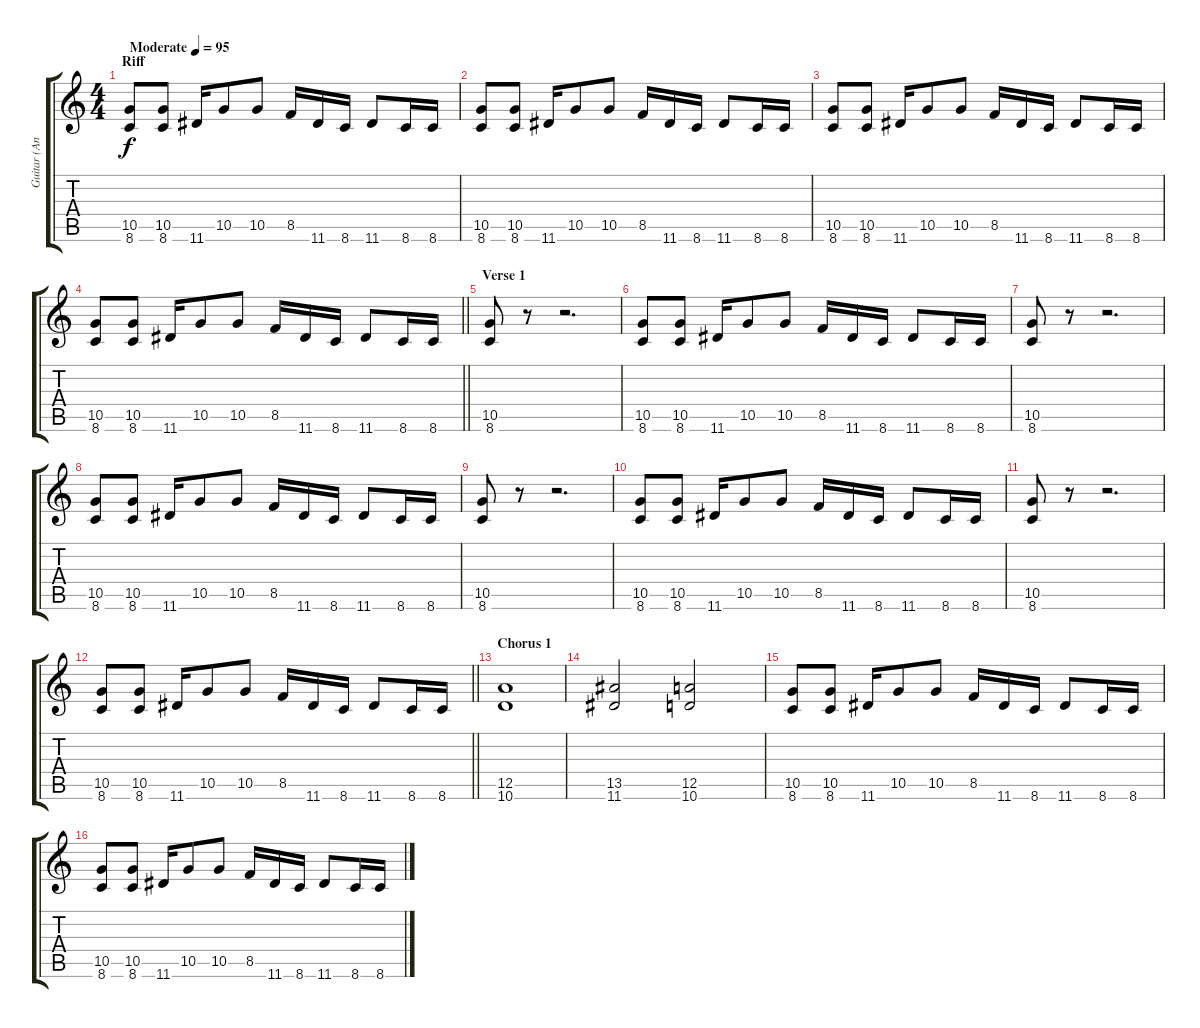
\track ("Guitar (Andrew Stockdale)" "Guitar (An") {instrument distortionguitar}
\staff {score tabs}
\tuning (E4 B3 G3 D3 A2 E2) {hide}
\ts (4 4)
\section ("" "Riff")
\tempo (95 "Moderate")
\clef g2
\ks c
(10.5 8.6).8{dy f instrument distortionguitar} (10.5 8.6).8 11.6.16 10.5.8 10.5.8 8.5.16 11.6.16 8.6.16 11.6.8 8.6.16 8.6.16 |
(10.5 8.6).8 (10.5 8.6).8 11.6.16 10.5.8 10.5.8 8.5.16 11.6.16 8.6.16 11.6.8 8.6.16 8.6.16 |
(10.5 8.6).8 (10.5 8.6).8 11.6.16 10.5.8 10.5.8 8.5.16 11.6.16 8.6.16 11.6.8 8.6.16 8.6.16 |
\barLineRight lightlight
(10.5 8.6).8 (10.5 8.6).8 11.6.16 10.5.8 10.5.8 8.5.16 11.6.16 8.6.16 11.6.8 8.6.16 8.6.16 |
\section ("" "Verse 1")
(10.5 8.6).8 r.8 r.2{d} |
(10.5 8.6).8 (10.5 8.6).8 11.6.16 10.5.8 10.5.8 8.5.16 11.6.16 8.6.16 11.6.8 8.6.16 8.6.16 |
(10.5 8.6).8 r.8 r.2{d} |
(10.5 8.6).8 (10.5 8.6).8 11.6.16 10.5.8 10.5.8 8.5.16 11.6.16 8.6.16 11.6.8 8.6.16 8.6.16 |
(10.5 8.6).8 r.8 r.2{d} |
(10.5 8.6).8 (10.5 8.6).8 11.6.16 10.5.8 10.5.8 8.5.16 11.6.16 8.6.16 11.6.8 8.6.16 8.6.16 |
(10.5 8.6).8 r.8 r.2{d} |
\barLineRight lightlight
(10.5 8.6).8 (10.5 8.6).8 11.6.16 10.5.8 10.5.8 8.5.16 11.6.16 8.6.16 11.6.8 8.6.16 8.6.16 |
\section ("" "Chorus 1")
(12.5 10.6).1 |
(13.5 11.6).2 (12.5 10.6).2 |
(10.5 8.6).8 (10.5 8.6).8 11.6.16 10.5.8 10.5.8 8.5.16 11.6.16 8.6.16 11.6.8 8.6.16 8.6.16 |
(10.5 8.6).8 (10.5 8.6).8 11.6.16 10.5.8 10.5.8 8.5.16 11.6.16 8.6.16 11.6.8 8.6.16 8.6.16
